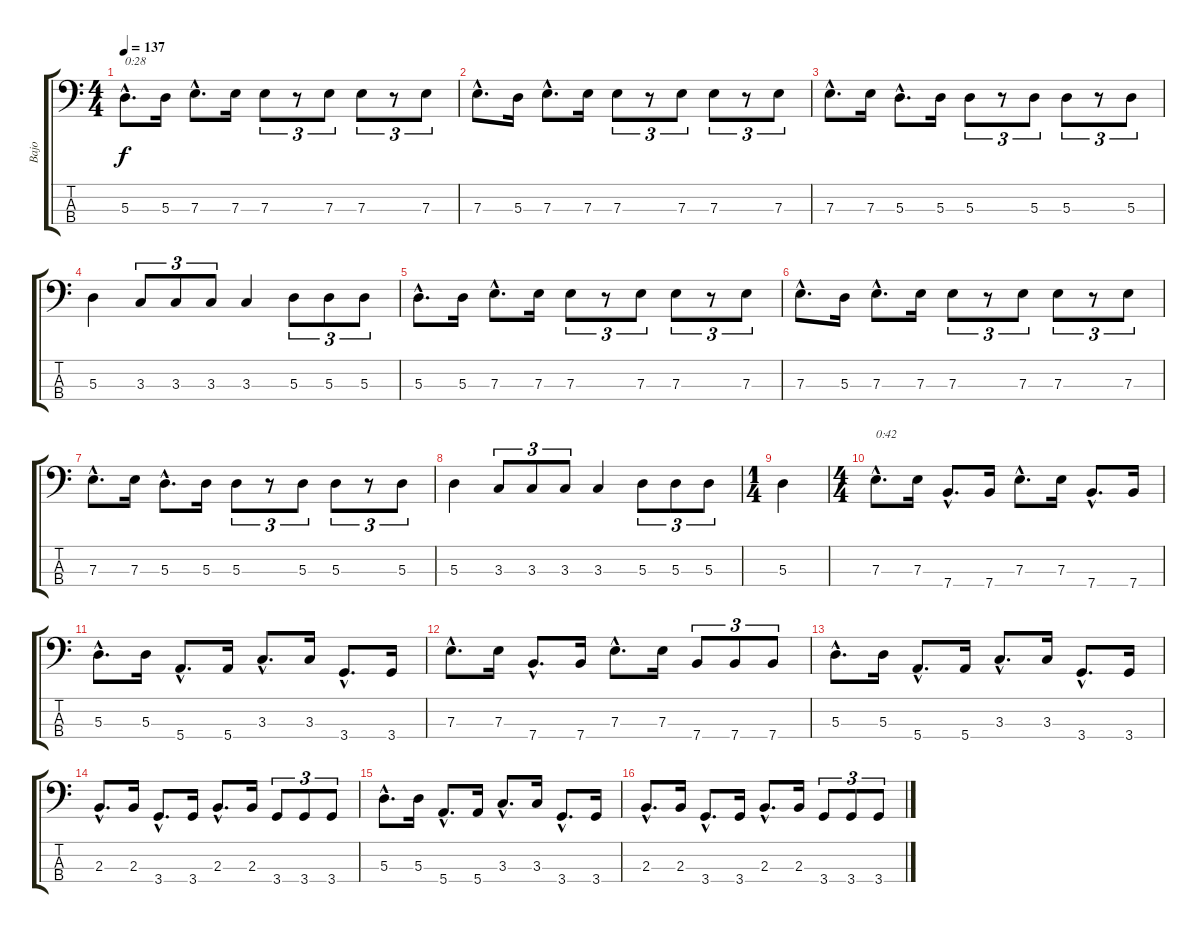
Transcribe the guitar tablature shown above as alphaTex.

\track ("Bajo" "Bajo") {instrument electricbassfinger}
\staff {score tabs}
\tuning (G2 D2 A1 E1) {hide}
\ts (4 4)
\tempo 137
\clef f4
\ks c
5.3{hac}.8{d txt "0:28" dy f} 5.3.16 7.3{hac}.8{d} 7.3.16 7.3.8{tu (3 2)} r.8{tu (3 2)} 7.3.8{tu (3 2)} 7.3.8{tu (3 2)} r.8{tu (3 2)} 7.3.8{tu (3 2)} |
7.3{hac}.8{d} 5.3.16 7.3{hac}.8{d} 7.3.16 7.3.8{tu (3 2)} r.8{tu (3 2)} 7.3.8{tu (3 2)} 7.3.8{tu (3 2)} r.8{tu (3 2)} 7.3.8{tu (3 2)} |
7.3{hac}.8{d} 7.3.16 5.3{hac}.8{d} 5.3.16 5.3.8{tu (3 2)} r.8{tu (3 2)} 5.3.8{tu (3 2)} 5.3.8{tu (3 2)} r.8{tu (3 2)} 5.3.8{tu (3 2)} |
5.3.4 3.3.8{tu (3 2)} 3.3.8{tu (3 2)} 3.3.8{tu (3 2)} 3.3.4 5.3.8{tu (3 2)} 5.3.8{tu (3 2)} 5.3.8{tu (3 2)} |
5.3{hac}.8{d} 5.3.16 7.3{hac}.8{d} 7.3.16 7.3.8{tu (3 2)} r.8{tu (3 2)} 7.3.8{tu (3 2)} 7.3.8{tu (3 2)} r.8{tu (3 2)} 7.3.8{tu (3 2)} |
7.3{hac}.8{d} 5.3.16 7.3{hac}.8{d} 7.3.16 7.3.8{tu (3 2)} r.8{tu (3 2)} 7.3.8{tu (3 2)} 7.3.8{tu (3 2)} r.8{tu (3 2)} 7.3.8{tu (3 2)} |
7.3{hac}.8{d} 7.3.16 5.3{hac}.8{d} 5.3.16 5.3.8{tu (3 2)} r.8{tu (3 2)} 5.3.8{tu (3 2)} 5.3.8{tu (3 2)} r.8{tu (3 2)} 5.3.8{tu (3 2)} |
5.3.4 3.3.8{tu (3 2)} 3.3.8{tu (3 2)} 3.3.8{tu (3 2)} 3.3.4 5.3.8{tu (3 2)} 5.3.8{tu (3 2)} 5.3.8{tu (3 2)} |
\ts (1 4)
5.3.4 |
\ts (4 4)
7.3{hac}.8{d txt "0:42"} 7.3.16 7.4{hac}.8{d} 7.4.16 7.3{hac}.8{d} 7.3.16 7.4{hac}.8{d} 7.4.16 |
5.3{hac}.8{d} 5.3.16 5.4{hac}.8{d} 5.4.16 3.3{hac}.8{d} 3.3.16 3.4{hac}.8{d} 3.4.16 |
7.3{hac}.8{d} 7.3.16 7.4{hac}.8{d} 7.4.16 7.3{hac}.8{d} 7.3.16 7.4.8{tu (3 2)} 7.4.8{tu (3 2)} 7.4.8{tu (3 2)} |
5.3{hac}.8{d} 5.3.16 5.4{hac}.8{d} 5.4.16 3.3{hac}.8{d} 3.3.16 3.4{hac}.8{d} 3.4.16 |
2.3{hac}.8{d} 2.3.16 3.4{hac}.8{d} 3.4.16 2.3{hac}.8{d} 2.3.16 3.4.8{tu (3 2)} 3.4.8{tu (3 2)} 3.4.8{tu (3 2)} |
5.3{hac}.8{d} 5.3.16 5.4{hac}.8{d} 5.4.16 3.3{hac}.8{d} 3.3.16 3.4{hac}.8{d} 3.4.16 |
2.3{hac}.8{d} 2.3.16 3.4{hac}.8{d} 3.4.16 2.3{hac}.8{d} 2.3.16 3.4.8{tu (3 2)} 3.4.8{tu (3 2)} 3.4.8{tu (3 2)}
